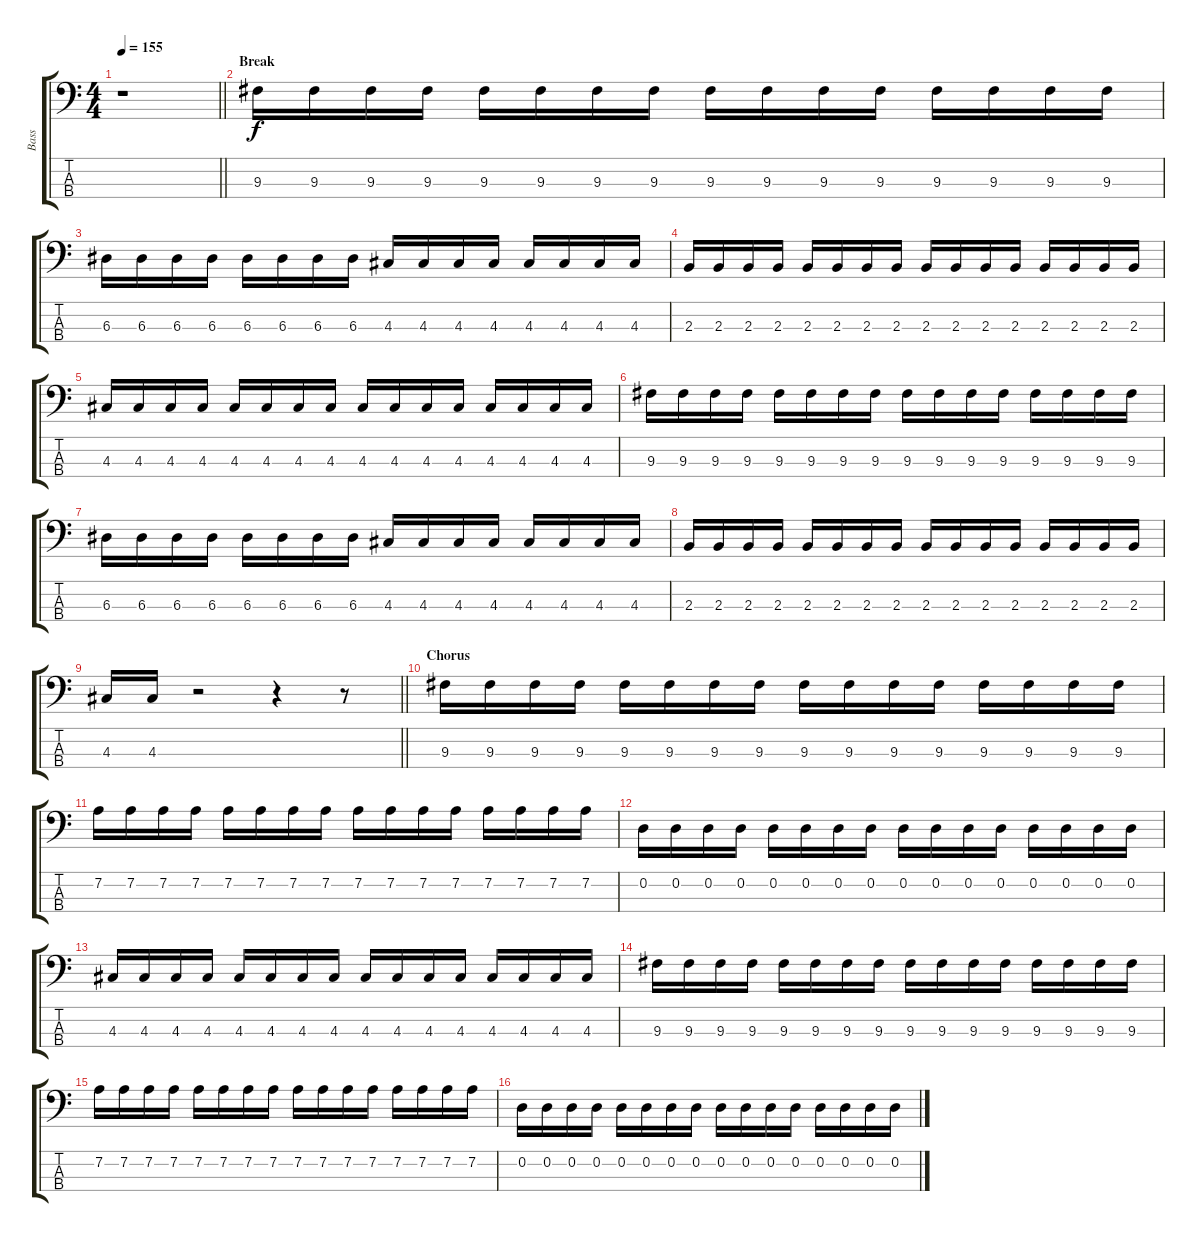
\track ("Bass" "Bass") {instrument electricbassfinger}
\staff {score tabs}
\tuning (G2 D2 A1 E1) {hide}
\ts (4 4)
\tempo 155
\clef f4
\barLineRight lightlight
\ks c
r.1{dy f} |
\section ("" "Break")
9.3.16 9.3.16 9.3.16 9.3.16 9.3.16 9.3.16 9.3.16 9.3.16 9.3.16 9.3.16 9.3.16 9.3.16 9.3.16 9.3.16 9.3.16 9.3.16 |
6.3.16 6.3.16 6.3.16 6.3.16 6.3.16 6.3.16 6.3.16 6.3.16 4.3.16 4.3.16 4.3.16 4.3.16 4.3.16 4.3.16 4.3.16 4.3.16 |
2.3.16 2.3.16 2.3.16 2.3.16 2.3.16 2.3.16 2.3.16 2.3.16 2.3.16 2.3.16 2.3.16 2.3.16 2.3.16 2.3.16 2.3.16 2.3.16 |
4.3.16 4.3.16 4.3.16 4.3.16 4.3.16 4.3.16 4.3.16 4.3.16 4.3.16 4.3.16 4.3.16 4.3.16 4.3.16 4.3.16 4.3.16 4.3.16 |
9.3.16 9.3.16 9.3.16 9.3.16 9.3.16 9.3.16 9.3.16 9.3.16 9.3.16 9.3.16 9.3.16 9.3.16 9.3.16 9.3.16 9.3.16 9.3.16 |
6.3.16 6.3.16 6.3.16 6.3.16 6.3.16 6.3.16 6.3.16 6.3.16 4.3.16 4.3.16 4.3.16 4.3.16 4.3.16 4.3.16 4.3.16 4.3.16 |
2.3.16 2.3.16 2.3.16 2.3.16 2.3.16 2.3.16 2.3.16 2.3.16 2.3.16 2.3.16 2.3.16 2.3.16 2.3.16 2.3.16 2.3.16 2.3.16 |
\barLineRight lightlight
4.3.16 4.3.16 r.2 r.4 r.8 |
\section ("" "Chorus")
9.3.16 9.3.16 9.3.16 9.3.16 9.3.16 9.3.16 9.3.16 9.3.16 9.3.16 9.3.16 9.3.16 9.3.16 9.3.16 9.3.16 9.3.16 9.3.16 |
7.2.16 7.2.16 7.2.16 7.2.16 7.2.16 7.2.16 7.2.16 7.2.16 7.2.16 7.2.16 7.2.16 7.2.16 7.2.16 7.2.16 7.2.16 7.2.16 |
0.2.16 0.2.16 0.2.16 0.2.16 0.2.16 0.2.16 0.2.16 0.2.16 0.2.16 0.2.16 0.2.16 0.2.16 0.2.16 0.2.16 0.2.16 0.2.16 |
4.3.16 4.3.16 4.3.16 4.3.16 4.3.16 4.3.16 4.3.16 4.3.16 4.3.16 4.3.16 4.3.16 4.3.16 4.3.16 4.3.16 4.3.16 4.3.16 |
9.3.16 9.3.16 9.3.16 9.3.16 9.3.16 9.3.16 9.3.16 9.3.16 9.3.16 9.3.16 9.3.16 9.3.16 9.3.16 9.3.16 9.3.16 9.3.16 |
7.2.16 7.2.16 7.2.16 7.2.16 7.2.16 7.2.16 7.2.16 7.2.16 7.2.16 7.2.16 7.2.16 7.2.16 7.2.16 7.2.16 7.2.16 7.2.16 |
0.2.16 0.2.16 0.2.16 0.2.16 0.2.16 0.2.16 0.2.16 0.2.16 0.2.16 0.2.16 0.2.16 0.2.16 0.2.16 0.2.16 0.2.16 0.2.16
